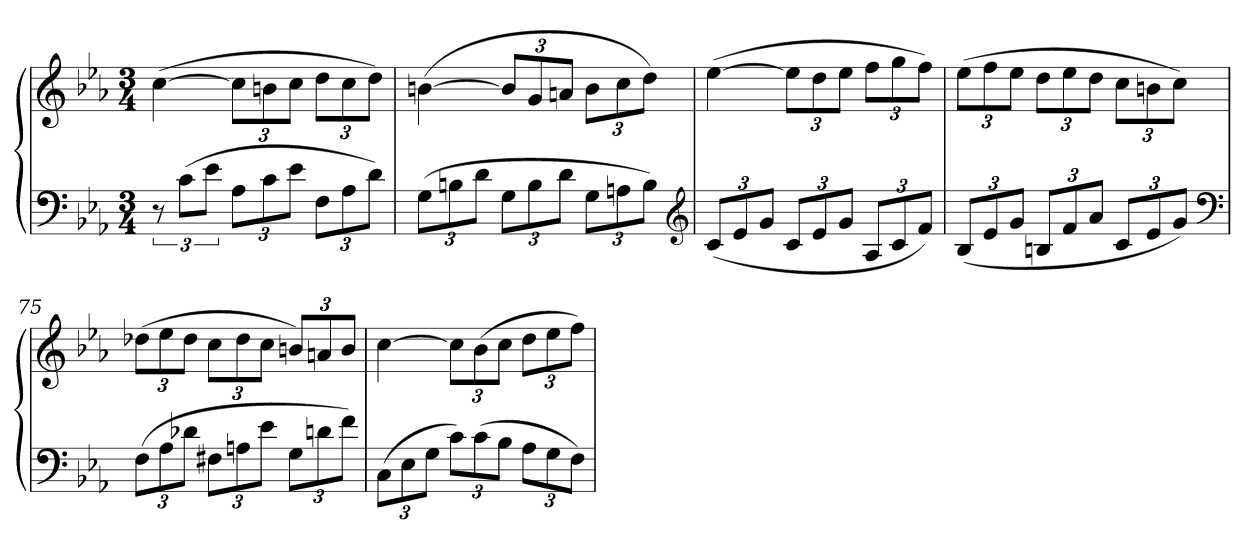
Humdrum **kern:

**kern	**kern
*part1	*part1
*staff2	*staff1
*clefF4	*clefG2
*k[b-e-a-]	*k[b-e-a-]
*c:	*c:
*M3/4	*M3/4
=	=
12r	([4cc
(12cL	.
12e-J	.
12A-L	12ccL]
12c	12bn
12e-J	12ccJ
12FL	12ddL
12A-	12cc
12dJ)	12ddJ)
=72	=72
(12GL	([4bn
12Bn	.
12dJ	.
12GL	12bL]
12B	12g
12dJ	12anJ
12GL	12bL
12An	12cc
12BJ)	12ddJ)
*clefG2	*
=73	=73
(12cL	([4ee-
12e-	.
12gJ	.
12cL	12ee-L]
12e-	12dd
12gJ	12ee-J
12A-L	12ffL
12c	12gg
12fJ)	12ffJ)
=74	=74
(12B-L	(12ee-L
12e-	12ff
12gJ	12ee-J
12BnL	12ddL
12f	12ee-
12a-J	12ddJ
12cL	12ccL
12e-	12bn
12gJ)	12ccJ)
*clefF4	*
=75	=75
(12FL	(12dd-XL
12A-	12ee-
12d-XJ	12dd-J
12F#XL	12ccL
12An	12dd-
12e-J	12ccJ
12GL	12bnL)
12dn	12an
12fJ)	12bJ
=76	=76
(12CL	[4cc
12E-	.
12GJ	.
12cL)	12ccL]
(12c	(12b-
12B-J	12ccJ
12A-L	12ddL
12G	12ee-
12FJ)	12ffJ)
=	=
*-	*-
